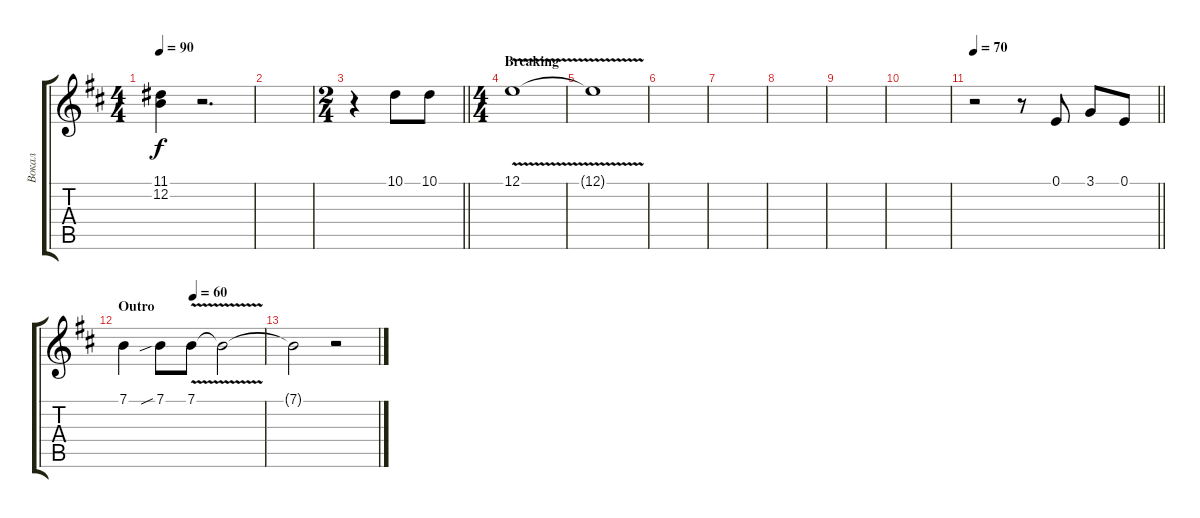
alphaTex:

\track ("Вокал" "Вокал") {instrument trumpet}
\staff {score tabs}
\tuning (E4 B3 G3 D3 A2 E2) {hide}
\ts (4 4)
\tempo 90
\clef g2
\ks bminor
(11.1 12.2).4{dy f} r.2{d} |
|
\ts (2 4)
\barLineRight lightlight
r.4 10.1.8 10.1.8 |
\ts (4 4)
\section ("" "Breaking")
12.1{v}.1 |
12.1{t}.1 |
|
|
|
|
|
\tempo 70
\barLineRight lightlight
r.2 r.8 0.1.8 3.1.8 0.1.8 |
\section ("" "Outro")
\tempo (60 0.5)
7.1.4 7.1{sib}.8 7.1{v}.8 7.1{t}.2 |
7.1{t}.2 r.2
